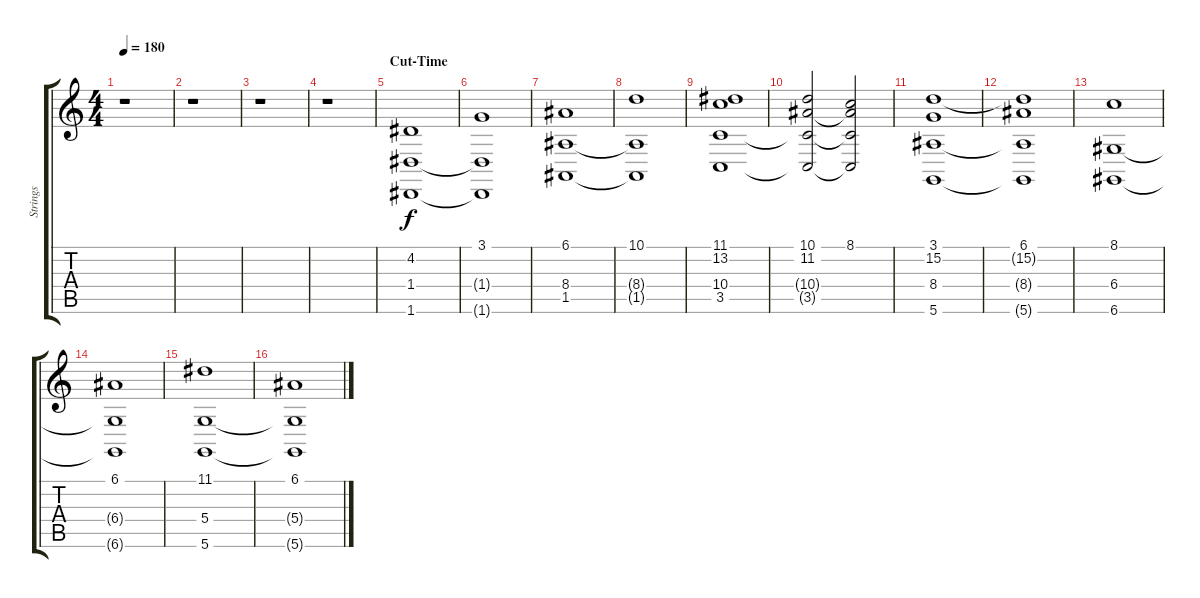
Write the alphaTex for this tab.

\track ("Strings" "Strings") {instrument pad1newage}
\staff {score tabs}
\tuning (E4 B3 G3 D3 A2 D2) {hide}
\ts (4 4)
\tempo 180
\clef g2
\ks c
r.1{dy f} |
r.1 |
r.1 |
r.1 |
\section ("" "Cut-Time")
(4.2 1.4 1.6).1 |
(3.1 1.4{t} 1.6{t}).1 |
(6.1 8.4 1.5).1 |
(10.1 8.4{t} 1.5{t}).1 |
(11.1 13.2 10.4 3.5).1 |
(10.1 11.2 10.4{t} 3.5{t}).2 (8.1 11.2{t} 10.4{t} 3.5{t}).2 |
(3.1 15.2 8.4 5.6).1 |
(6.1 15.2{t} 8.4{t} 5.6{t}).1 |
(8.1 6.4 6.6).1 |
(6.1 6.4{t} 6.6{t}).1 |
(11.1 5.4 5.6).1 |
(6.1 5.4{t} 5.6{t}).1
